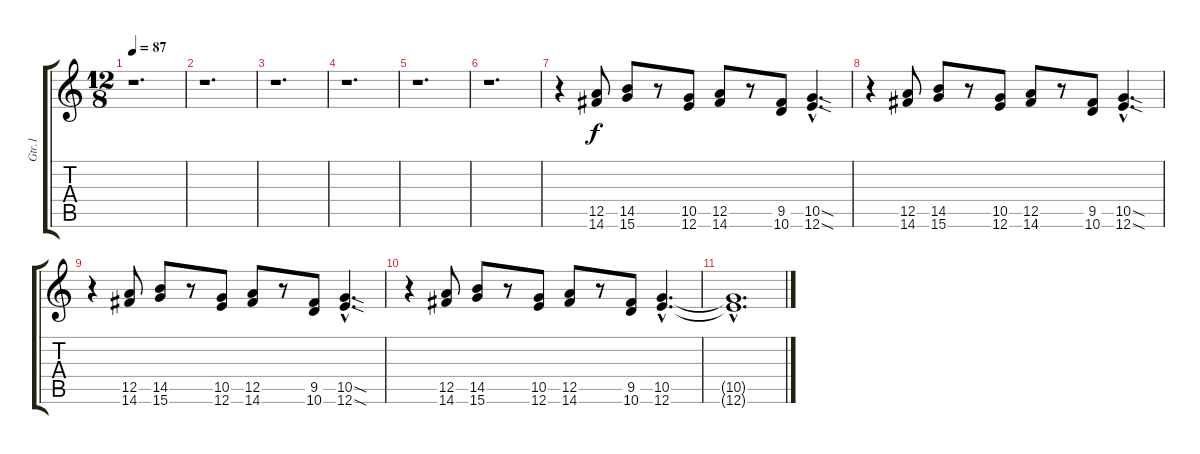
\track ("Gtr.1" "Gtr.1") {instrument electricguitarclean}
\staff {score tabs}
\tuning (E4 B3 G3 D3 A2 E2) {hide}
\ts (12 8)
\tempo 87
\clef g2
\ks c
r.1{d dy f} |
r.1{d} |
r.1{d} |
r.1{d} |
r.1{d} |
r.1{d} |
r.4{instrument electricguitarclean} (12.5 14.6).8 (14.5 15.6).8 r.8 (10.5 12.6).8 (12.5 14.6).8 r.8 (9.5 10.6).8 (10.5{sod hac} 12.6{sod hac}).4{d} |
r.4 (12.5 14.6).8 (14.5 15.6).8 r.8 (10.5 12.6).8 (12.5 14.6).8 r.8 (9.5 10.6).8 (10.5{sod hac} 12.6{sod hac}).4{d} |
r.4 (12.5 14.6).8 (14.5 15.6).8 r.8 (10.5 12.6).8 (12.5 14.6).8 r.8 (9.5 10.6).8 (10.5{sod hac} 12.6{sod hac}).4{d} |
r.4 (12.5 14.6).8 (14.5 15.6).8 r.8 (10.5 12.6).8 (12.5 14.6).8 r.8 (9.5 10.6).8 (10.5{hac} 12.6{hac}).4{d} |
(10.5{hac t} 12.6{hac t}).1{d}
